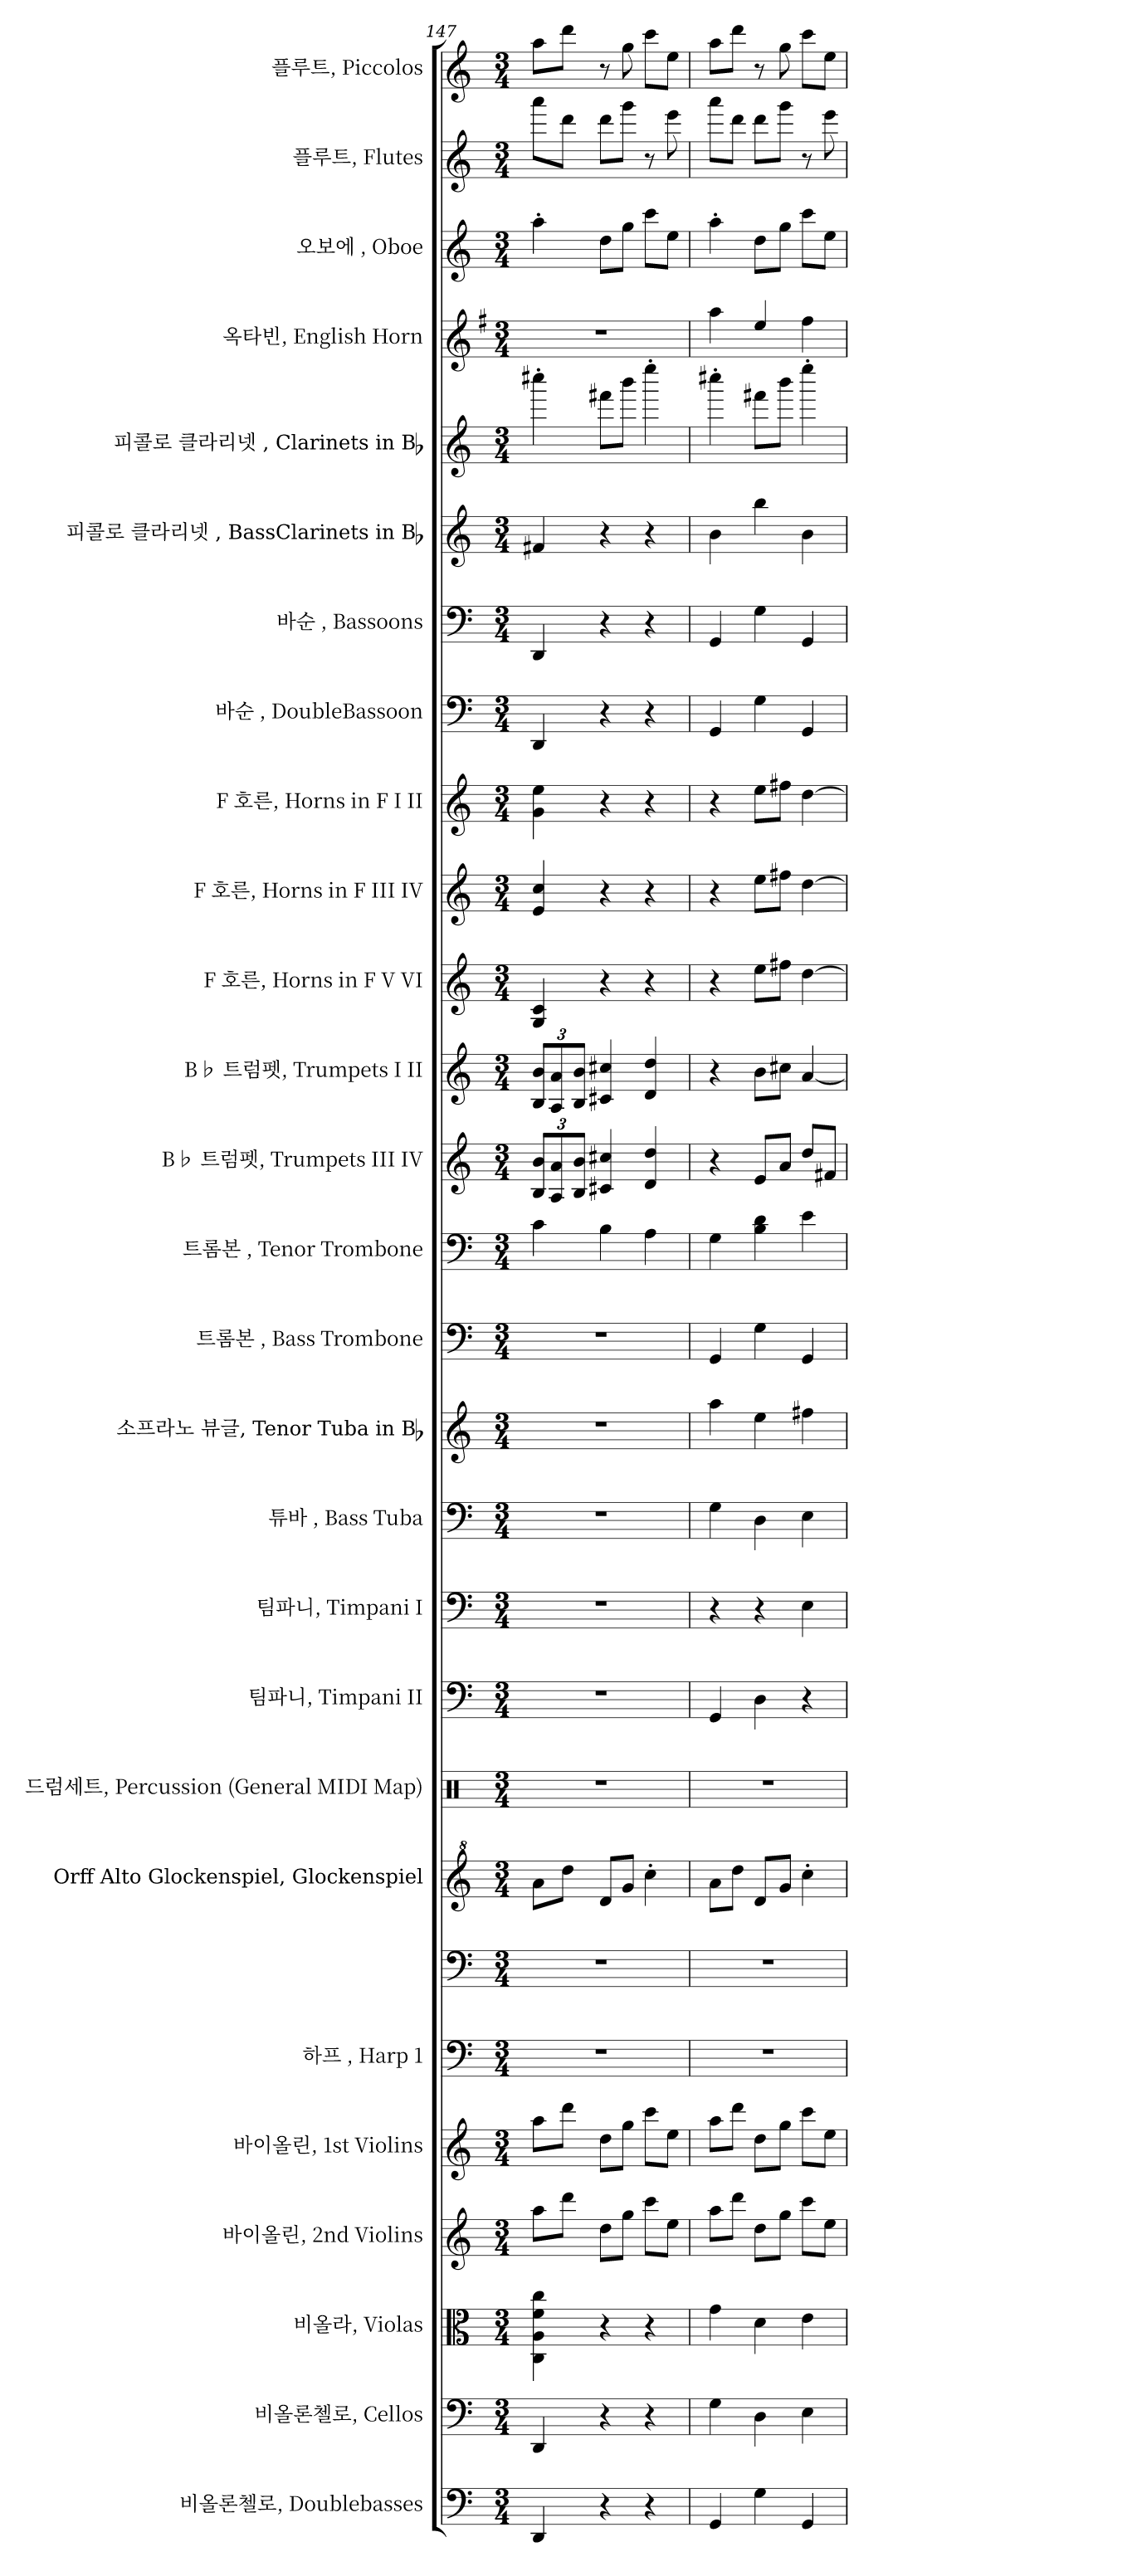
**kern	**kern	**kern	**kern	**kern	**kern	**kern	**kern	**kern	**kern	**kern	**kern	**kern	**kern	**kern	**kern	**kern	**kern	**kern	**kern	**kern	**kern	**kern	**kern	**kern	**kern	**kern	**kern
*part27	*part26	*part25	*part24	*part23	*part22	*part22	*part21	*part20	*part19	*part18	*part17	*part16	*part15	*part14	*part13	*part12	*part11	*part10	*part9	*part8	*part7	*part6	*part5	*part4	*part3	*part2	*part1
*staff28	*staff27	*staff26	*staff25	*staff24	*staff23	*staff22	*staff21	*staff20	*staff19	*staff18	*staff17	*staff16	*staff15	*staff14	*staff13	*staff12	*staff11	*staff10	*staff9	*staff8	*staff7	*staff6	*staff5	*staff4	*staff3	*staff2	*staff1
*I"비올론첼로, Doublebasses	*I"비올론첼로, Cellos	*I"비올라, Violas	*I"바이올린, 2nd Violins	*I"바이올린, 1st Violins	*I"하프 , Harp 1	*	*I"Orff Alto Glockenspiel, Glockenspiel	*I"드럼세트, Percussion (General MIDI Map)	*I"팀파니, Timpani II	*I"팀파니, Timpani I	*I"튜바 , Bass Tuba	*I"소프라노 뷰글, Tenor Tuba in Bb	*I"트롬본 , Bass Trombone	*I"트롬본 , Tenor Trombone	*I"B♭ 트럼펫, Trumpets III IV	*I"B♭ 트럼펫, Trumpets I II	*I"F 호른, Horns in F  V  VI	*I"F 호른, Horns in F III IV	*I"F 호른, Horns in F  I  II	*I"바순 , DoubleBassoon	*I"바순 , Bassoons	*I"피콜로 클라리넷 , BassClarinets in Bb	*I"피콜로 클라리넷 , Clarinets in Bb	*I"옥타빈, English Horn	*I"오보에 , Oboe	*I"플루트, Flutes	*I"플루트, Piccolos
*	*	*I'Vlas.	*I'Vlns.	*I'Vlns.	*I'Hrp.	*	*I'O. A. Glk.	*	*I'Timp.	*I'Timp.	*I'Tba.	*	*I'Tbn.	*I'Tbn.	*I'B♭ Tpt.	*I'B♭ Tpt.	*I'F Hn.	*I'F Hn.	*I'F Hn.	*	*I'Bsn.	*	*	*	*I'Ob.	*I'Fl.	*
*clefF4	*clefF4	*clefC3	*clefG2	*clefG2	*clefF4	*clefF4	*clefG^2	*clefX	*clefF4	*clefF4	*clefF4	*clefG2	*clefF4	*clefF4	*clefG2	*clefG2	*clefG2	*clefG2	*clefG2	*clefF4	*clefF4	*clefG2	*clefG2	*clefG2	*clefG2	*clefG2	*clefG2
*	*	*	*	*	*	*	*	*	*	*	*	*	*	*	*ITrd1c2	*ITrd1c2	*ITrd4c7	*ITrd4c7	*ITrd4c7	*	*	*ITrd-5c-8	*ITrd-5c-8	*ITrd4c7	*	*	*
*k[]	*k[]	*k[]	*k[]	*k[]	*k[]	*k[]	*k[]	*k[]	*k[]	*k[]	*k[]	*k[]	*k[]	*k[]	*k[b-e-]	*k[b-e-]	*k[b-]	*k[b-]	*k[b-]	*k[]	*k[]	*k[b-e-a-d-]	*k[b-e-a-d-]	*k[]	*k[]	*k[]	*k[]
*M3/4	*M3/4	*M3/4	*M3/4	*M3/4	*M3/4	*M3/4	*M3/4	*M3/4	*M3/4	*M3/4	*M3/4	*M3/4	*M3/4	*M3/4	*M3/4	*M3/4	*M3/4	*M3/4	*M3/4	*M3/4	*M3/4	*M3/4	*M3/4	*M3/4	*M3/4	*M3/4	*M3/4
*	*	*	*	*	*	*	*	*	*	*	*	*	*	*	*Xbrackettup	*Xbrackettup	*	*	*	*	*	*	*	*	*	*	*
=147	=147	=147	=147	=147	=147	=147	=147	=147	=147	=147	=147	=147	=147	=147	=147	=147	=147	=147	=147	=147	=147	=147	=147	=147	=147	=147	=147
4DD/	4DD/	4C\ 4A\ 4f\ 4cc\	8aa\L	8aa\L	2.r	2.r	8aa\L	2.r	2.r	2.r	2.r	2.r	2.r	4c\	12A/ 12a/L	12A/ 12a/L	4C/ 4F/	4A/ 4f/	4c\ 4a\	4DD/	4DD/	4ddn/	4aaaan'\	2.r	4aa'\	8aaa\L	8aa\L
.	.	.	.	.	.	.	.	.	.	.	.	.	.	.	12G/ 12g/	12G/ 12g/	.	.	.	.	.	.	.	.	.	.	.
.	.	.	8ddd\J	8ddd\J	.	.	8ddd\J	.	.	.	.	.	.	.	.	.	.	.	.	.	.	.	.	.	.	8ddd\J	8ddd\J
.	.	.	.	.	.	.	.	.	.	.	.	.	.	.	12A/ 12a/J	12A/ 12a/J	.	.	.	.	.	.	.	.	.	.	.
4r	4r	4r	8dd\L	8dd\L	.	.	8dd/L	.	.	.	.	.	.	4B\	4Bn/ 4bn/	4Bn/ 4bn/	4r	4r	4r	4r	4r	4r	8ddddn\L	.	8dd\L	8ddd\L	8r
.	.	.	8gg\J	8gg\J	.	.	8gg/J	.	.	.	.	.	.	.	.	.	.	.	.	.	.	.	8gggg\J	.	8gg\J	8ggg\J	8gg\
4r	4r	4r	8ccc\L	8ccc\L	.	.	4ccc'\	.	.	.	.	.	.	4A\	4c/ 4cc/	4c/ 4cc/	4r	4r	4r	4r	4r	4r	4ccccc'\	.	8ccc\L	8r	8ccc\L
.	.	.	8ee\J	8ee\J	.	.	.	.	.	.	.	.	.	.	.	.	.	.	.	.	.	.	.	.	8ee\J	8eee\	8ee\J
=148	=148	=148	=148	=148	=148	=148	=148	=148	=148	=148	=148	=148	=148	=148	=148	=148	=148	=148	=148	=148	=148	=148	=148	=148	=148	=148	=148
4GG/	4G\	4g\	8aa\L	8aa\L	2.r	2.r	8aa\L	2.r	4GG/	4r	4G\	4aa\	4GG/	4G\	4r	4r	4r	4r	4r	4GG/	4GG/	4gg\	4aaaan'\	4dd\	4aa'\	8aaa\L	8aa\L
.	.	.	8ddd\J	8ddd\J	.	.	8ddd\J	.	.	.	.	.	.	.	.	.	.	.	.	.	.	.	.	.	.	8ddd\J	8ddd\J
4G\	4D\	4d\	8dd\L	8dd\L	.	.	8dd/L	.	4D\	4r	4D\	4ee\	4G\	4B\ 4d\	8d/L	8a\L	8a\L	8a\L	8a\L	4G\	4G\	4ggg\	8ddddn\L	4a/	8dd\L	8ddd\L	8r
.	.	.	8gg\J	8gg\J	.	.	8gg/J	.	.	.	.	.	.	.	8g/J	8bn\J	8bn\J	8bn\J	8bn\J	.	.	.	8gggg\J	.	8gg\J	8ggg\J	8gg\
4GG/	4E\	4e\	8ccc\L	8ccc\L	.	.	4ccc'\	.	4r	4E\	4E\	4ff#X\	4GG/	4e\	8cc/L	[4g/	[4g\	[4g\	[4g\	4GG/	4GG/	4gg\	4ccccc'\	4b\	8ccc\L	8r	8ccc\L
.	.	.	8ee\J	8ee\J	.	.	.	.	.	.	.	.	.	.	8en/J	.	.	.	.	.	.	.	.	.	8ee\J	8eee\	8ee\J
=	=	=	=	=	=	=	=	=	=	=	=	=	=	=	=	=	=	=	=	=	=	=	=	=	=	=	=
*-	*-	*-	*-	*-	*-	*-	*-	*-	*-	*-	*-	*-	*-	*-	*-	*-	*-	*-	*-	*-	*-	*-	*-	*-	*-	*-	*-
